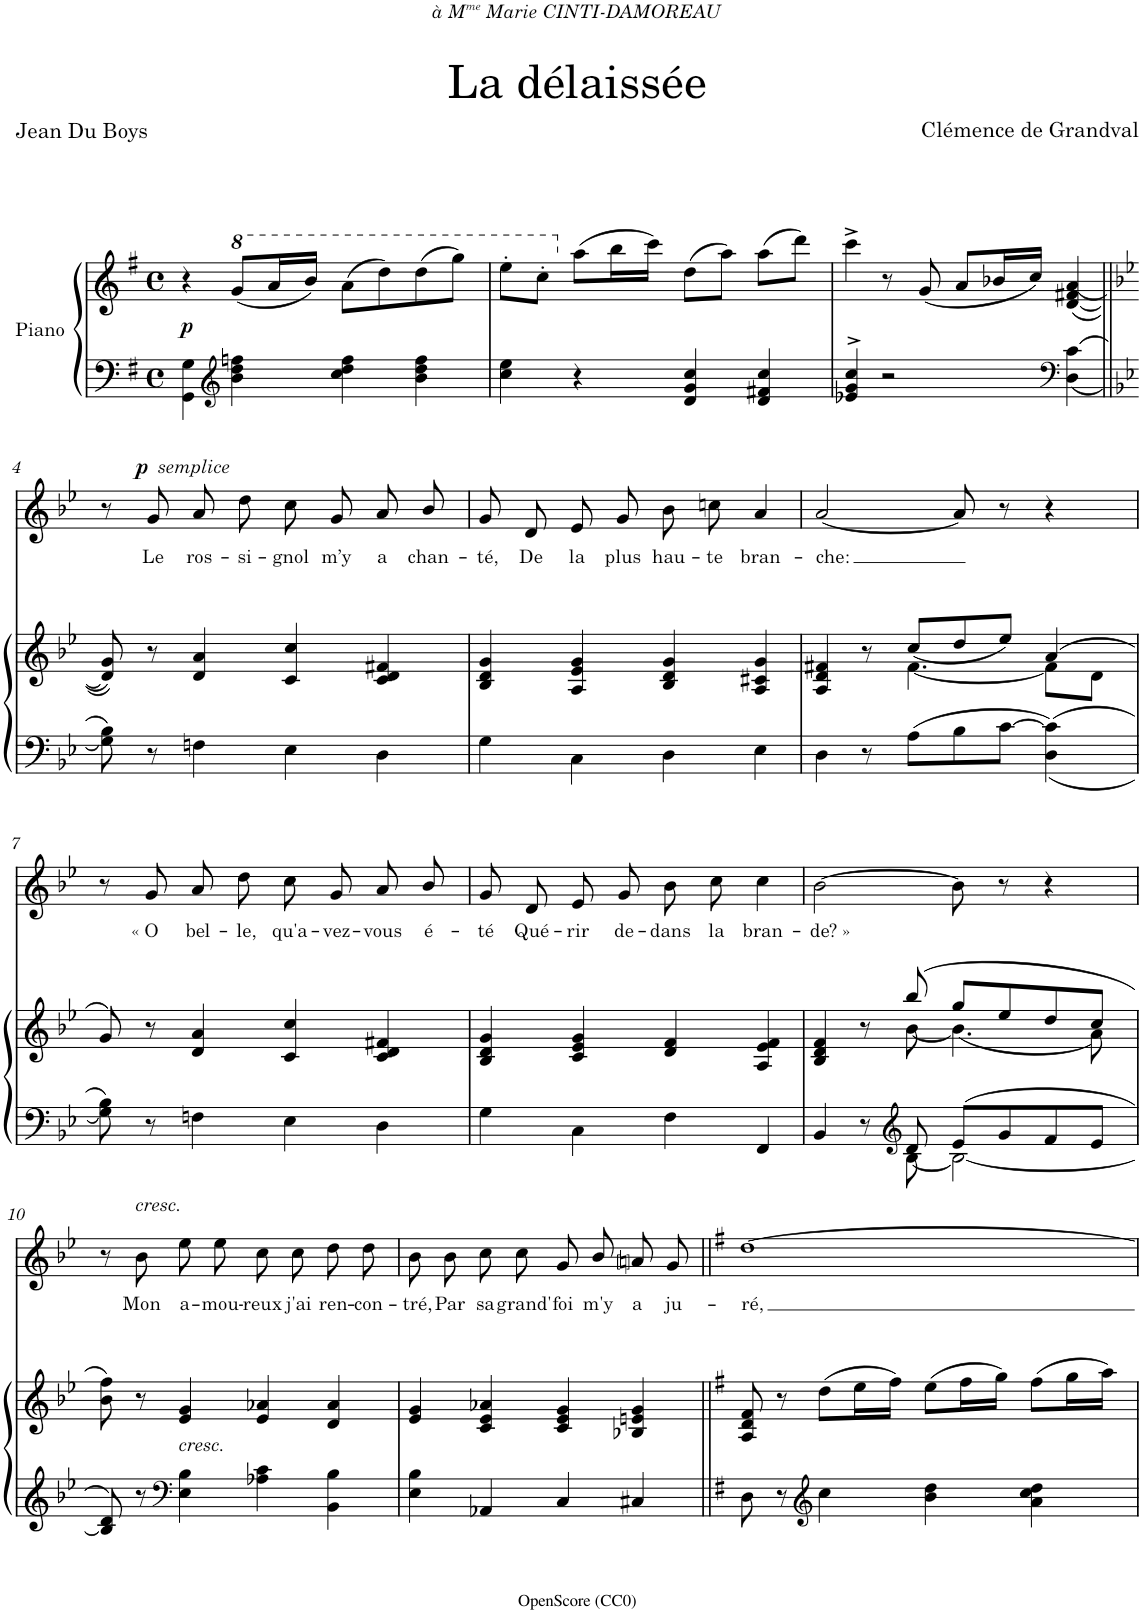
**kern	**kern	**dynam	**kern	**text	**dynam
*part2	*part2	*part2	*part1	*part1	*part1
*staff3	*staff2	*staff2/3	*staff1	*staff1	*staff1
*I"Piano	*	*	*I"Chant Voice	*	*
*I'Pno	*	*	*	*	*
*clefF4	*clefG2	*	*clefG2	*	*
*k[f#]	*k[f#]	*	*k[f#]	*	*
*M4/4	*M4/4	*	*M4/4	*	*
*met(c)	*met(c)	*	*met(c)	*	*
=1	=1	=1	=1	=1	=1
!	!	!LO:DY:b	!	!	!
4GG\ 4G\	4r	p	1r	.	.
*clefG2	*	*	*	*	*
*	*8va	*	*	*	*
4b\ 4dd\ 4ffn\	(8gg/L	.	.	.	.
.	16aa/L	.	.	.	.
.	16bb/JJ)	.	.	.	.
4cc\ 4dd\ 4ff\	(8aa\L	.	.	.	.
.	8ddd\)	.	.	.	.
4b\ 4dd\ 4ff\	(8ddd\	.	.	.	.
.	8ggg\J)	.	.	.	.
=2	=2	=2	=2	=2	=2
4cc\ 4ee\	8eee'\L	.	1r	.	.
.	8ccc'\J	.	.	.	.
*	*X8va	*	*	*	*
4r	(8aa\L	.	.	.	.
.	16bb\L	.	.	.	.
.	16ccc\JJ)	.	.	.	.
4d/ 4g/ 4cc/	(8dd\L	.	.	.	.
.	8aa\J)	.	.	.	.
4d/ 4f#X/ 4cc/	(8aa\L	.	.	.	.
.	8ddd\J)	.	.	.	.
=3	=3	=3	=3	=3	=3
4e-X/^> 4g/^> 4cc/^>	4ccc^\	.	1r	.	.
2r	8r	.	.	.	.
.	(8g/	.	.	.	.
.	8a/L	.	.	.	.
.	16b-X/L	.	.	.	.
.	16cc/JJ)	.	.	.	.
*clefF4	*	*	*	*	*
4D\ 4c\	((<[4d/ 4f#X/ 4a/	.	.	.	.
!!LO:LB:g=z
=4||	=4||	=4||	=4||	=4||	=4||
*k[b-e-]	*k[b-e-]	*	*k[b-e-]	*	*
8G\ 8B-\	8d/] 8g/))	.	8r	.	.
!	!	!	!	!LO:LY:b	!LO:DY:a
!	!	!	!	!	!LO:DY:n=1:a
8r	8r	.	8g/	Le	p other-dynamics
!	!	!	!	!LO:LY:b	!
4Fn\	4d/ 4a/	.	8a\L	ros-	.
!	!	!	!	!LO:LY:b	!
.	.	.	8dd\J	-si-	.
!	!	!	!	!LO:LY:b	!
4E-\	4c/ 4cc/	.	8cc/L	-gnol	.
!	!	!	!	!LO:LY:b	!
.	.	.	8g/J	m’y	.
!	!	!	!	!LO:LY:b	!
4D\	4c/ 4d/ 4f#X/	.	8a/L	a	.
!	!	!	!	!LO:LY:b	!
.	.	.	8b-/J	chan-	.
=5	=5	=5	=5	=5	=5
!	!	!	!	!LO:LY:b	!
4G\	4B-/ 4d/ 4g/	.	8g/L	-té,	.
!	!	!	!	!LO:LY:b	!
.	.	.	8d/J	De	.
!	!	!	!	!LO:LY:b	!
4C\	4A/ 4e-/ 4g/	.	8e-/L	la	.
!	!	!	!	!LO:LY:b	!
.	.	.	8g/J	plus	.
!	!	!	!	!LO:LY:b	!
4D\	4B-/ 4d/ 4g/	.	8b-\L	hau-	.
!	!	!	!	!LO:LY:b	!
.	.	.	8ccn\J	-te	.
!	!	!	!	!LO:LY:b	!
4E-\	4A/ 4c#X/ 4g/	.	4a/	bran-	.
=6	=6	=6	=6	=6	=6
*	*^	*	*	*	*
!	!	!	!	!	!LO:LY:b	!
4D\	4A/ 4d/ 4f#X/	4.ryy	.	[2a/	-che:	.
8r	8r	.	.	.	.	.
8A\L	(<8cc/L	[4.f#\	.	.	.	.
8B-\	8dd/	.	.	8a/]	.	.
[8c\J	8ee-/J)	.	.	8r	.	.
4D\ 4c\]	(4a/	8f#\L]	.	4r	.	.
.	.	8d\J	.	.	.	.
*	*v	*v	*	*	*	*
!!LO:LB:g=z
=7	=7	=7	=7	=7	=7
8G\ 8B-\	8g/)	.	8r	.	.
!	!	!	!	!LO:LY:b	!
8r	8r	.	8g/	« O	.
!	!	!	!	!LO:LY:b	!
4Fn\	4d/ 4a/	.	8a\L	bel-	.
!	!	!	!	!LO:LY:b	!
.	.	.	8dd\J	-le,	.
!	!	!	!	!LO:LY:b	!
4E-\	4c/ 4cc/	.	8cc/L	qu'a-	.
!	!	!	!	!LO:LY:b	!
.	.	.	8g/J	-vez-	.
!	!	!	!	!LO:LY:b	!
4D\	4c/ 4d/ 4f#X/	.	8a/L	-vous	.
!	!	!	!	!LO:LY:b	!
.	.	.	8b-/J	é-	.
=8	=8	=8	=8	=8	=8
!	!	!	!	!LO:LY:b	!
4G\	4B-/ 4d/ 4g/	.	8g/L	-té	.
!	!	!	!	!LO:LY:b	!
.	.	.	8d/J	Qué-	.
!	!	!	!	!LO:LY:b	!
4C\	4c/ 4e-/ 4g/	.	8e-/L	-rir	.
!	!	!	!	!LO:LY:b	!
.	.	.	8g/J	de-	.
!	!	!	!	!LO:LY:b	!
4F\	4d/ 4f/	.	8b-\L	-dans	.
!	!	!	!	!LO:LY:b	!
.	.	.	8cc\J	la	.
!	!	!	!	!LO:LY:b	!
4FF/	4A/ 4e-/ 4f/	.	4cc\	bran-	.
=9	=9	=9	=9	=9	=9
*^	*^	*	*	*	*
!	!	!	!	!	!	!LO:LY:b	!
4BB-/	4.ryy	4B-/ 4d/ 4f/	4.ryy	.	[2b-\	-de? »	.
8r	.	8r	.	.	.	.	.
*clefG2	*	*	*	*	*	*	*
8d/	[8B-\	(8bb-/	[8b-\	.	.	.	.
8e-/L	2B-\_	8gg/L	(4.b-\]	.	8b-\]	.	.
8g/	.	8ee-/	.	.	8r	.	.
8f/	.	8dd/	.	.	4r	.	.
8e-/J	.	8cc/J	8a\)	.	.	.	.
*v	*v	*	*	*	*	*	*
*	*v	*v	*	*	*	*
!!LO:LB:g=z
=10	=10	=10	=10	=10	=10
8B-/] 8d/	8b-\ 8ff\)	.	8r	.	.
!	!	!	!LO:TX:a:i:t=cresc.	!	!
!	!	!	!	!LO:LY:b	!
8r	8r	.	8b-\	Mon	.
*clefF4	*	*	*	*	*
!	!LO:TX:b:i:t=cresc.	!	!	!	!
!	!	!	!	!LO:LY:b	!
4E-\ 4B-\	4e-/ 4g/	.	8ee-\L	a-	.
!	!	!	!	!LO:LY:b	!
.	.	.	8ee-\J	-mou-	.
!	!	!	!	!LO:LY:b	!
4A-X\ 4c\	4e-/ 4a-X/	.	8cc\L	-reux	.
!	!	!	!	!LO:LY:b	!
.	.	.	8cc\J	j'ai	.
!	!	!	!	!LO:LY:b	!
4BB-\ 4B-\	4d/ 4a-/	.	8dd\L	ren-	.
!	!	!	!	!LO:LY:b	!
.	.	.	8dd\J	-con-	.
=11	=11	=11	=11	=11	=11
!	!	!	!	!LO:LY:b	!
4E-\ 4B-\	4e-/ 4g/	.	8b-\L	-tré,	.
!	!	!	!	!LO:LY:b	!
.	.	.	8b-\J	Par	.
!	!	!	!	!LO:LY:b	!
4AA-X/	4c/ 4e-/ 4a-X/	.	8cc\L	sa	.
!	!	!	!	!LO:LY:b	!
.	.	.	8cc\J	grand'	.
!	!	!	!	!LO:LY:b	!
4C/	4c/ 4e-/ 4g/	.	8g/L	foi	.
!	!	!	!	!LO:LY:b	!
.	.	.	8b-/J	m'y	.
!	!	!	!	!LO:LY:b	!
4C#X/	4B-X/ 4en/ 4g/	.	8anj/L	a	.
!	!	!	!	!LO:LY:b	!
.	.	.	8g/J	ju-	.
=12||	=12||	=12||	=12||	=12||	=12||
*k[f#]	*k[f#]	*	*k[f#]	*	*
!	!	!	!	!LO:LY:b	!
8D\	8A/ 8d/ 8f#/	.	[1dd	-ré,	.
8r	8r	.	.	.	.
*clefG2	*	*	*	*	*
4cc\	(8dd\L	.	.	.	.
.	16ee\L	.	.	.	.
.	16ff#\JJ)	.	.	.	.
4b\ 4dd\	(8ee\L	.	.	.	.
.	16ff#\L	.	.	.	.
.	16gg\JJ)	.	.	.	.
4a\ 4cc\ 4dd\	(8ff#\L	.	.	.	.
.	16gg\L	.	.	.	.
.	16aa\JJ)	.	.	.	.
=	=	=	=	=	=
*-	*-	*-	*-	*-	*-
